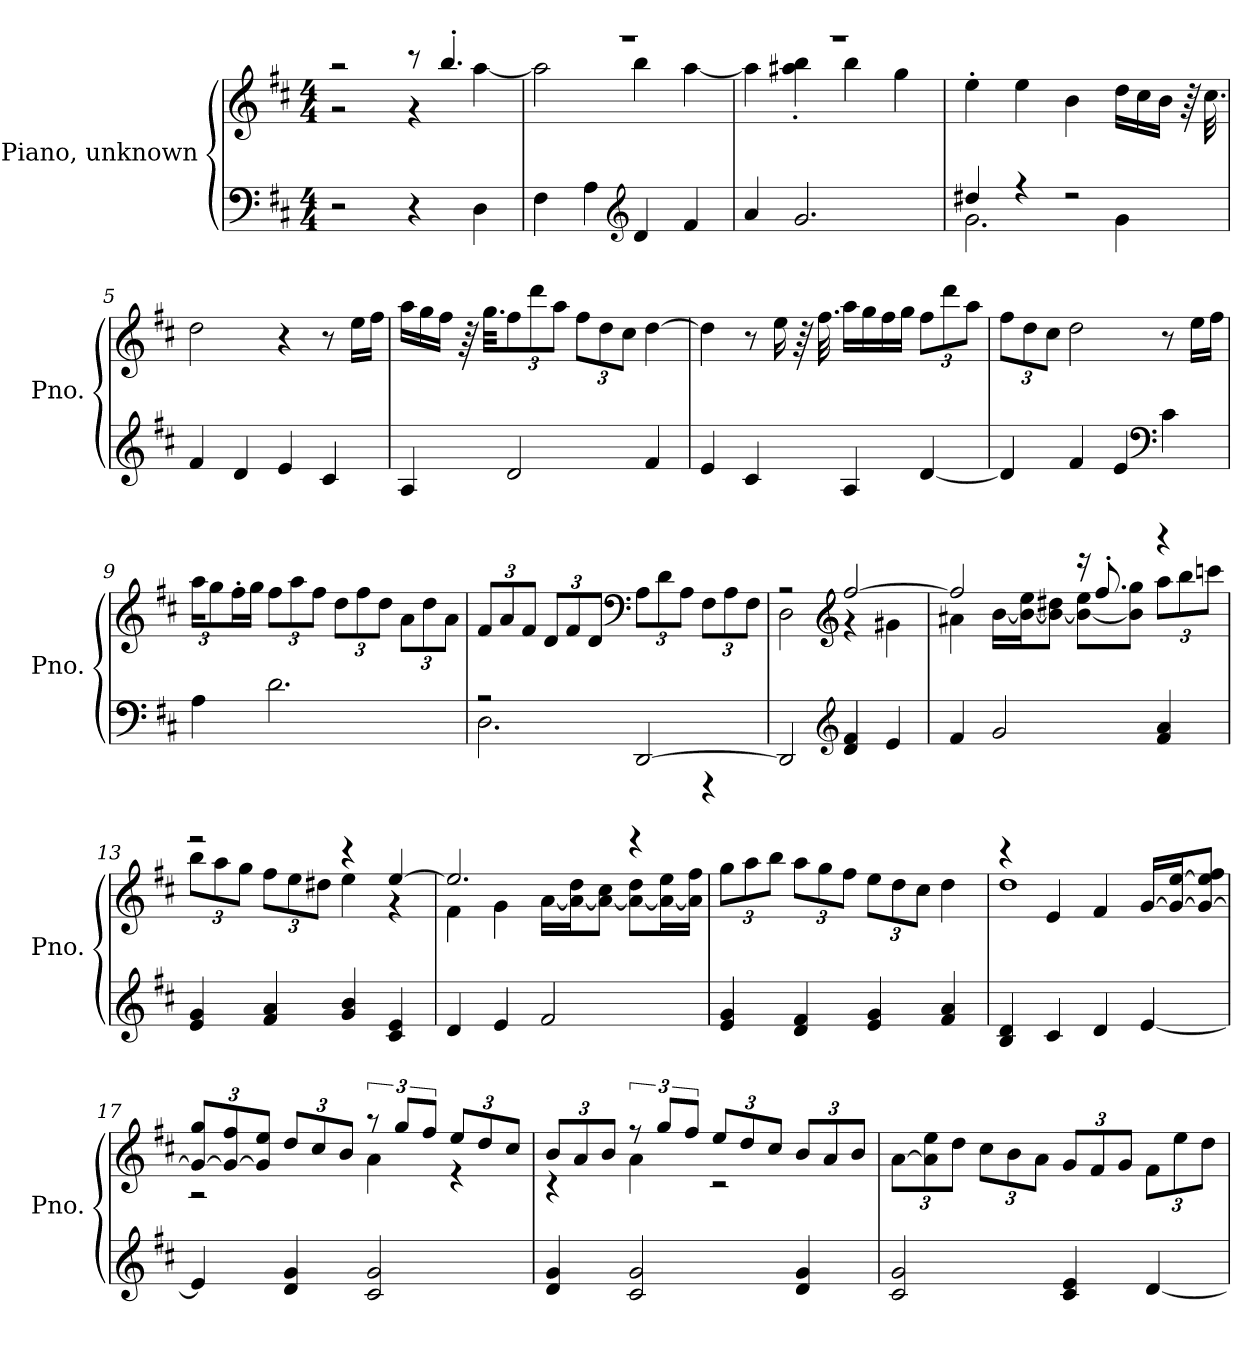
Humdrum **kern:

**kern	**kern
*part1	*part1
*staff2	*staff1
*I"Piano, unknown	*
*I'Pno.	*
*clefF4	*clefG2
*k[f#c#]	*k[f#c#]
*M4/4	*M4/4
*MM189	*MM189
=1	=1
*	*^
2r	2r	2r
4r	8r	4r
.	4.bb'/	.
4D\	.	[4aa\
=2	=2	=2
4F#\	1r	2aa\]
4A\	.	.
*clefG2	*	*
4d/	.	4bb\
4f#/	.	[4aa\
=3	=3	=3
4a/	1r	4aa\]
2.g/	.	4aa#X\' 4bb\'
.	.	4bb\
.	.	4gg\
*	*v	*v
=4	=4
*^	*
4dd#X/	2.g\	4ee'\
4r	.	4ee\
2r	.	4b\
.	4g\	16dd\LL
.	.	16cc#\
.	.	16b\JJ
.	.	64r
.	.	32.cc#\
*v	*v	*
=5	=5
4f#/	2dd\
4d/	.
4e/	4r
4c#/	8r
.	16ee\LL
.	16ff#\JJ
!!LO:LB:g=z
=6	=6
4A/	16aa\LL
.	16gg\
.	16ff#\JJ
.	64r
.	32.gg\KKL
*	*Xbrackettup
2d/	12ff#\
.	12ddd\
.	12aa\J
.	12ff#\L
.	12dd\
.	12cc#\J
4f#/	[4dd\
=7	=7
4e/	4dd\]
4c#/	8r
.	16ee\
.	64r
.	32.ff#\
4A/	16aa\LL
.	16gg\
.	16ff#\
.	16gg\JJ
[4d/	12ff#\L
.	12ddd\
.	12aa\J
=8	=8
4d/]	12ff#\L
.	12dd\
.	12cc#\J
4f#/	2dd\
4e/	.
*clefF4	*
4c#\	8r
.	16ee\LL
.	16ff#\JJ
!!LO:LB:g=z
=9	=9
4A\	24aa\KL
.	12gg\
.	16ff#'\L
.	16gg\JJ
2.d\	12ff#\L
.	12aa\
.	12ff#\J
.	12dd\L
.	12ff#\
.	12dd\J
.	12a\L
.	12dd\
.	12a\J
=10	=10
*^	*
2r	2.D\	12f#/L
.	.	12a/
.	.	12f#/J
.	.	12d/L
.	.	12f#/
.	.	12d/J
*	*	*clefF4
[2DD/	.	12A\L
.	.	12d\
.	.	12A\J
.	4r	12F#\L
.	.	12A\
.	.	12F#\J
*v	*v	*
=11	=11
*	*^
2DD/]	2r	2D\
*clefG2	*clefG2	*
4d/ 4f#/	[2ff#/	4r
4e/	.	4g#X\
!!LO:LB:g=z	!!
=12	=12	=12
4f#/	2ff#/]	4a#X\
2g/	.	[16b\LL
.	.	16b\_ 16ee\J
.	.	8b\_ 8dd#X\J
.	16r	8b\_ 8ee\L
.	8.ff#'/	.
.	.	8b\] 8gg\J
4f#/ 4a/	4r	12aa\L
.	.	12bb\
.	.	12cccn\J
=13	=13	=13
4e/ 4g/	2r	12bb\L
.	.	12aa\
.	.	12gg\J
4f#/ 4a/	.	12ff#\L
.	.	12ee\
.	.	12dd#X\J
4g/ 4b/	4r	4ee\
4c#/ 4e/	[4ee/	4r
=14	=14	=14
4d/	2.ee/]	4f#\
4e/	.	4g\
2f#/	.	[16a\LL
.	.	16a\_ 16dd\J
.	.	8a\_ 8cc#\J
.	4r	8a\_ 8dd\L
.	.	16a\_ 16ee\L
.	.	16a\] 16ff#\JJ
*	*v	*v
!!LO:LB:g=z
=15	=15
4e/ 4g/	12gg\L
.	12aa\
.	12bb\J
4d/ 4f#/	12aa\L
.	12gg\
.	12ff#\J
4e/ 4g/	12ee\L
.	12dd\
.	12cc#\J
4f#/ 4a/	4dd\
=16	=16
*	*^
4B/ 4d/	4r	1dd
4c#/	4e/	.
4d/	4f#/	.
[4e/	[16g/LL	.
.	16g/_ [16ee/J	.
.	8g/_ 8ee/] 8ff#/J	.
=17	=17	=17
4e/]	12g/_ 12gg/L	2r
.	12g/_ 12ff#/	.
.	12g/] 12ee/J	.
4d/ 4g/	12dd/L	.
.	12cc#/	.
.	12b/J	.
*	*brackettup	*
2c#/ 2g/	12r	4a\
.	12gg/L	.
.	12ff#/J	.
*	*Xbrackettup	*
.	12ee/L	4r
.	12dd/	.
.	12cc#/J	.
!!LO:LB:g=z	!!
=18	=18	=18
4d/ 4g/	12b/L	4r
.	12a/	.
.	12b/J	.
*	*brackettup	*
2c#/ 2g/	12r	4a\
.	12gg/L	.
.	12ff#/J	.
*	*Xbrackettup	*
.	12ee/L	2r
.	12dd/	.
.	12cc#/J	.
4d/ 4g/	12b/L	.
.	12a/	.
.	12b/J	.
*	*v	*v
=19	=19
2c#/ 2g/	[12a\L
.	12a\] 12ee\
.	12dd\J
.	12cc#\L
.	12b\
.	12a\J
4c#/ 4e/	12g/L
.	12f#/
.	12g/J
[4d/	12f#\L
.	12ee\
.	12dd\J
=	=
*-	*-
